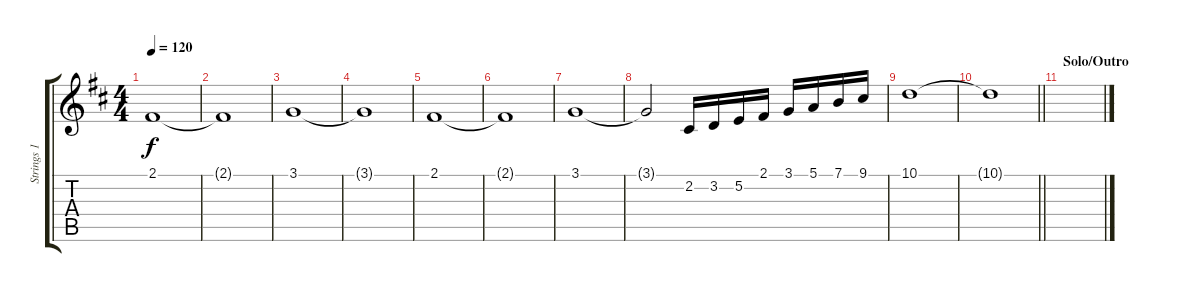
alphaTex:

\track ("Strings 1" "Strings 1") {instrument stringensemble1}
\staff {score tabs}
\tuning (E4 B3 G3 D3 A2 E2) {hide}
\ts (4 4)
\tempo 120
\clef g2
\ks d
2.1.1{dy f} |
2.1{t}.1 |
3.1.1 |
3.1{t}.1 |
2.1.1 |
2.1{t}.1 |
3.1.1 |
3.1{t}.2 2.2.16 3.2.16 5.2.16 2.1.16 3.1.16 5.1.16 7.1.16 9.1.16 |
10.1.1 |
\barLineRight lightlight
10.1{t}.1 |
\section ("" "Solo/Outro")
